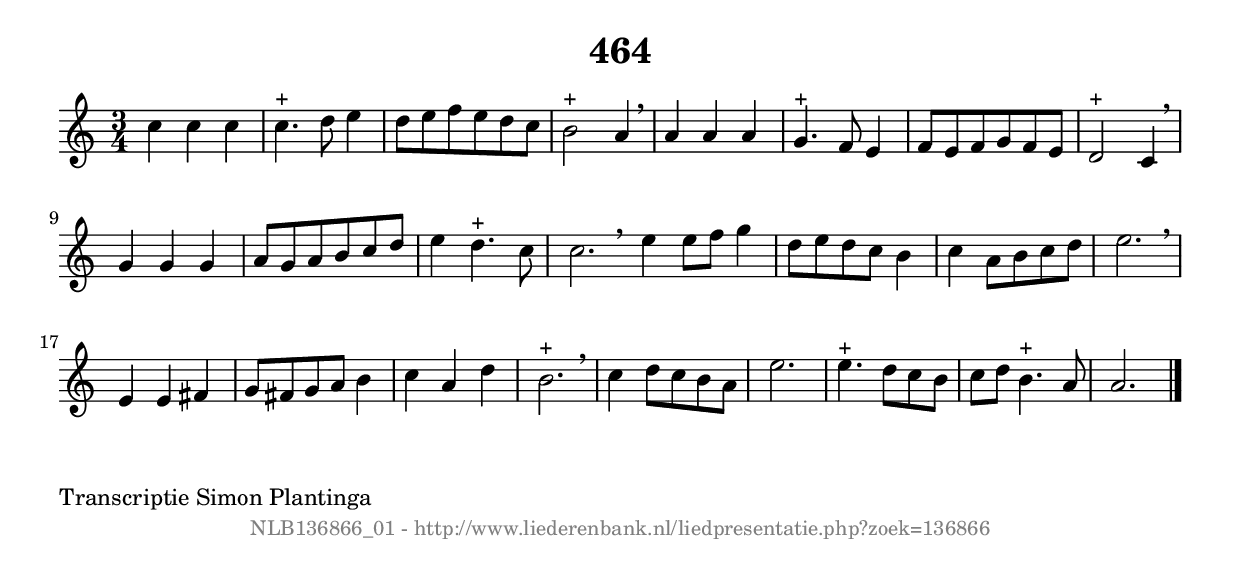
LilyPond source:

%
% produced by wce2krn 1.64 (7 June 2014)
%
\version"2.16"
#(append! paper-alist '(("long" . (cons (* 210 mm) (* 2000 mm)))))
#(set-default-paper-size "long")
sb = {\breathe}
mBreak = {\breathe }
bBreak = {\breathe }
x = {\once\override NoteHead #'style = #'cross }
gl=\glissando
itime={\override Staff.TimeSignature #'stencil = ##f }
ficta = {\once\set suggestAccidentals = ##t}
fine = {\once\override Score.RehearsalMark #'self-alignment-X = #1 \mark \markup {\italic{Fine}}}
dc = {\once\override Score.RehearsalMark #'self-alignment-X = #1 \mark \markup {\italic{D.C.}}}
dcf = {\once\override Score.RehearsalMark #'self-alignment-X = #1 \mark \markup {\italic{D.C. al Fine}}}
dcc = {\once\override Score.RehearsalMark #'self-alignment-X = #1 \mark \markup {\italic{D.C. al Coda}}}
ds = {\once\override Score.RehearsalMark #'self-alignment-X = #1 \mark \markup {\italic{D.S.}}}
dsf = {\once\override Score.RehearsalMark #'self-alignment-X = #1 \mark \markup {\italic{D.S. al Fine}}}
dsc = {\once\override Score.RehearsalMark #'self-alignment-X = #1 \mark \markup {\italic{D.S. al Coda}}}
pv = {\set Score.repeatCommands = #'((volta "1"))}
sv = {\set Score.repeatCommands = #'((volta "2"))}
tv = {\set Score.repeatCommands = #'((volta "3"))}
qv = {\set Score.repeatCommands = #'((volta "4"))}
xv = {\set Score.repeatCommands = #'((volta #f))}
\header{ tagline = ""
title = "464"
}
\score {{
\key a \minor
\relative g'
{
\set melismaBusyProperties = #'()
\time 3/4
\tempo 4=120
\override Score.MetronomeMark #'transparent = ##t
\override Score.RehearsalMark #'break-visibility = #(vector #t #t #f)
c4 c4 c4 | c4.^"+" d8 e4 | d8 e8 f8 e8 d8 c8 | b2^"+" a4 \sb | a4 a4 a4 | g4.^"+" f8 e4 | f8 e8 f8 g8 f8 e8 | d2^"+" c4 \sb | g'4 g4 g4 | a8 g8 a8 b8 c8 d8 | e4 d4.^"+" c8 | c2. \bar ":|:" \bBreak
e4 e8 f8 g4 | d8 e8 d8 c8 b4 | c4 a8 b8 c8 d8 | e2. \sb | e,4 e4 fis4 | g8 fis8 g8 a8 b4 | c4 a4 d4 | b2.^"+" \sb | c4 d8 c8 b8 a8 | e'2. | e4.^"+" d8 c8 b8 | c8 d8 b4.^"+" a8 | a2. \bar "|."
 }}
 \midi { }
 \layout {
            indent = 0.0\cm
}
}
\markup { \wordwrap-string #" 
Transcriptie Simon Plantinga
"}
\markup { \vspace #0 } \markup { \with-color #grey \fill-line { \center-column { \smaller "NLB136866_01 - http://www.liederenbank.nl/liedpresentatie.php?zoek=136866" } } }
